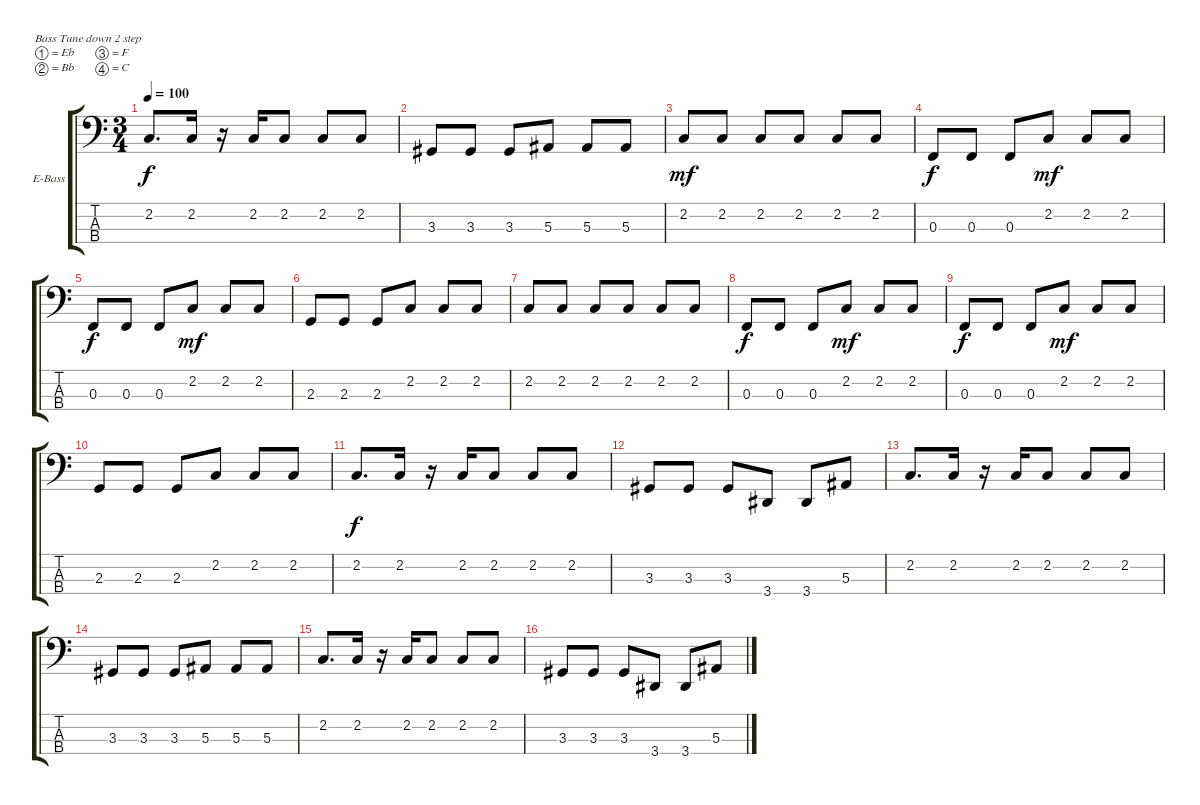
\bracketExtendMode groupsimilarinstruments
\firstSystemTrackNameOrientation horizontal
\otherSystemsTrackNameOrientation horizontal
\track ("Bass" "E-Bass") {instrument electricbassfinger}
\staff {score tabs}
\tuning (Eb2 Bb1 F1 C1)
\ts (3 4)
\tempo 100
\clef f4
\ks c
2.2.8{d dy f} 2.2.16 r.16 2.2.16 2.2.8 2.2.8 2.2.8 |
3.3.8 3.3.8 3.3.8 5.3.8 5.3.8 5.3.8 |
2.2.8{dy mf} 2.2.8 2.2.8 2.2.8 2.2.8 2.2.8 |
0.3.8{dy f} 0.3.8 0.3.8 2.2.8{dy mf} 2.2.8 2.2.8 |
0.3.8{dy f} 0.3.8 0.3.8 2.2.8{dy mf} 2.2.8 2.2.8 |
2.3.8 2.3.8 2.3.8 2.2.8 2.2.8 2.2.8 |
2.2.8 2.2.8 2.2.8 2.2.8 2.2.8 2.2.8 |
0.3.8{dy f} 0.3.8 0.3.8 2.2.8{dy mf} 2.2.8 2.2.8 |
0.3.8{dy f} 0.3.8 0.3.8 2.2.8{dy mf} 2.2.8 2.2.8 |
2.3.8 2.3.8 2.3.8 2.2.8 2.2.8 2.2.8 |
2.2.8{d dy f} 2.2.16 r.16 2.2.16 2.2.8 2.2.8 2.2.8 |
3.3.8 3.3.8 3.3.8 3.4.8 3.4.8 5.3.8 |
2.2.8{d} 2.2.16 r.16 2.2.16 2.2.8 2.2.8 2.2.8 |
3.3.8 3.3.8 3.3.8 5.3.8 5.3.8 5.3.8 |
2.2.8{d} 2.2.16 r.16 2.2.16 2.2.8 2.2.8 2.2.8 |
3.3.8 3.3.8 3.3.8 3.4.8 3.4.8 5.3.8
